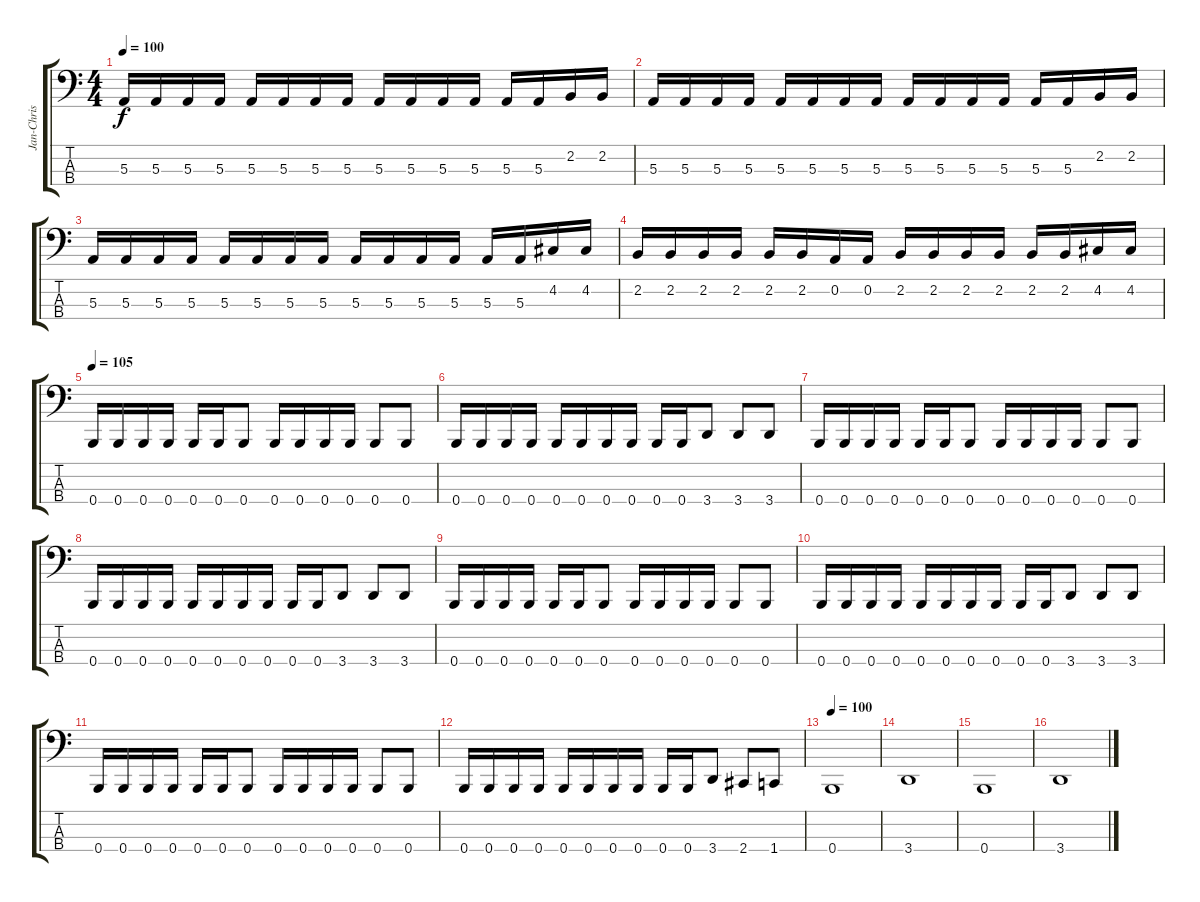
\track ("Jan-Chris de Koeijer" "Jan-Chris ") {instrument electricbasspick}
\staff {score tabs}
\tuning (D2 A1 E1 B0) {hide}
\ts (4 4)
\tempo 100
\clef f4
\ks c
5.3.16{dy f} 5.3.16 5.3.16 5.3.16 5.3.16 5.3.16 5.3.16 5.3.16 5.3.16 5.3.16 5.3.16 5.3.16 5.3.16 5.3.16 2.2.16 2.2.16 |
5.3.16 5.3.16 5.3.16 5.3.16 5.3.16 5.3.16 5.3.16 5.3.16 5.3.16 5.3.16 5.3.16 5.3.16 5.3.16 5.3.16 2.2.16 2.2.16 |
5.3.16 5.3.16 5.3.16 5.3.16 5.3.16 5.3.16 5.3.16 5.3.16 5.3.16 5.3.16 5.3.16 5.3.16 5.3.16 5.3.16 4.2.16 4.2.16 |
2.2.16 2.2.16 2.2.16 2.2.16 2.2.16 2.2.16 0.2.16 0.2.16 2.2.16 2.2.16 2.2.16 2.2.16 2.2.16 2.2.16 4.2.16 4.2.16 |
\tempo 105
0.4.16 0.4.16 0.4.16 0.4.16 0.4.16 0.4.16 0.4.8 0.4.16 0.4.16 0.4.16 0.4.16 0.4.8 0.4.8 |
0.4.16 0.4.16 0.4.16 0.4.16 0.4.16 0.4.16 0.4.16 0.4.16 0.4.16 0.4.16 3.4.8 3.4.8 3.4.8 |
0.4.16 0.4.16 0.4.16 0.4.16 0.4.16 0.4.16 0.4.8 0.4.16 0.4.16 0.4.16 0.4.16 0.4.8 0.4.8 |
0.4.16 0.4.16 0.4.16 0.4.16 0.4.16 0.4.16 0.4.16 0.4.16 0.4.16 0.4.16 3.4.8 3.4.8 3.4.8 |
0.4.16 0.4.16 0.4.16 0.4.16 0.4.16 0.4.16 0.4.8 0.4.16 0.4.16 0.4.16 0.4.16 0.4.8 0.4.8 |
0.4.16 0.4.16 0.4.16 0.4.16 0.4.16 0.4.16 0.4.16 0.4.16 0.4.16 0.4.16 3.4.8 3.4.8 3.4.8 |
0.4.16 0.4.16 0.4.16 0.4.16 0.4.16 0.4.16 0.4.8 0.4.16 0.4.16 0.4.16 0.4.16 0.4.8 0.4.8 |
0.4.16 0.4.16 0.4.16 0.4.16 0.4.16 0.4.16 0.4.16 0.4.16 0.4.16 0.4.16 3.4.8 2.4.8 1.4.8 |
\tempo 100
0.4.1 |
3.4.1 |
0.4.1 |
3.4.1
